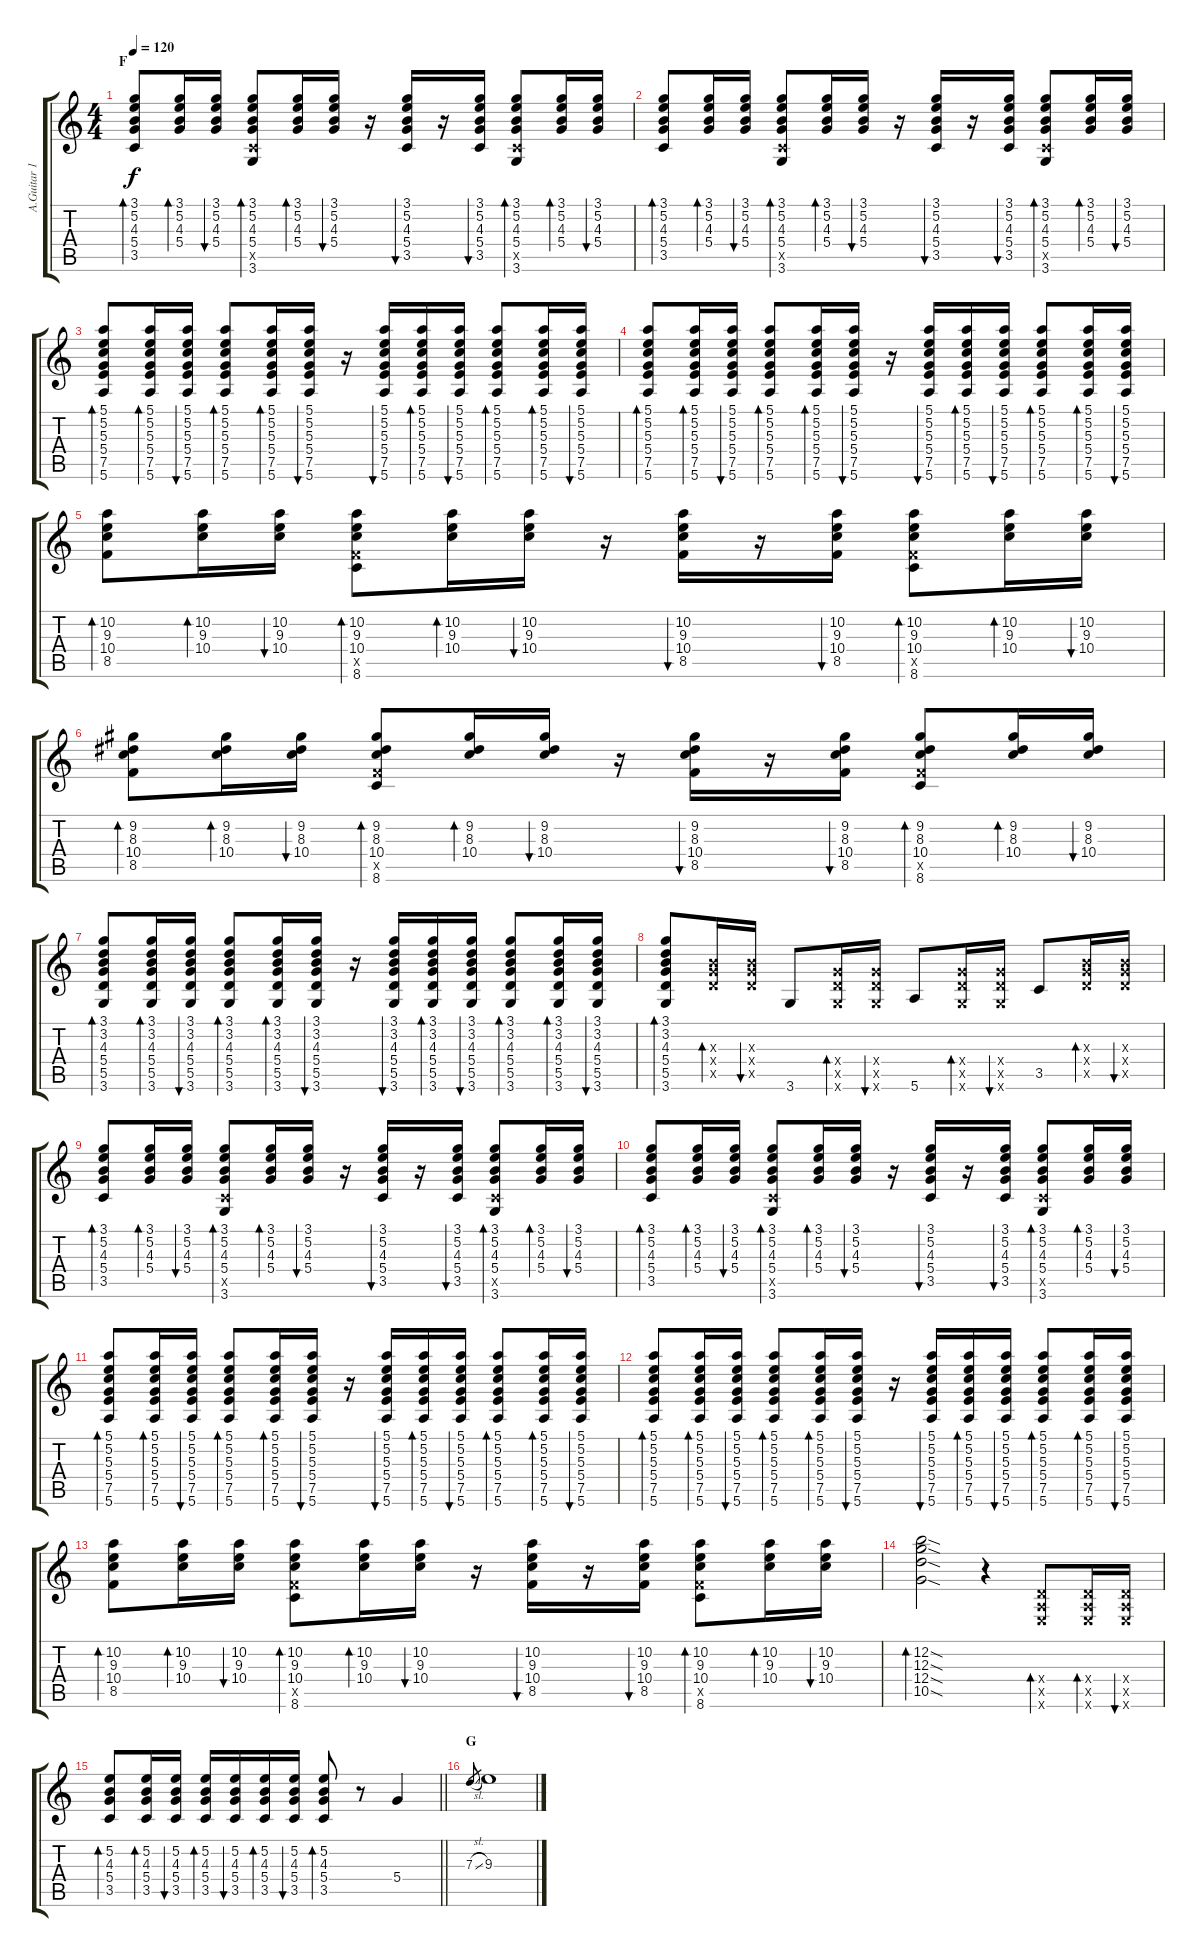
\track ("A.Guitar 1" "A.Guitar 1") {instrument acousticguitarsteel}
\staff {score tabs}
\tuning (E4 B3 G3 D3 A2 E2) {hide}
\ts (4 4)
\section ("" "F")
\tempo 120
\clef g2
\ks c
(3.1 5.2 4.3 5.4 3.5).8{bd 30 dy f} (3.1 5.2 4.3 5.4).16{bd 30} (3.1 5.2 4.3 5.4).16{bu 30} (3.1 5.2 4.3 5.4 3.5{x} 3.6).8{bd 30} (3.1 5.2 4.3 5.4).16{bd 30} (3.1 5.2 4.3 5.4).16{bu 30} r.16 (3.1 5.2 4.3 5.4 3.5).16{bu 30} r.16 (3.1 5.2 4.3 5.4 3.5).16{bu 30} (3.1 5.2 4.3 5.4 3.5{x} 3.6).8{bd 30} (3.1 5.2 4.3 5.4).16{bd 30} (3.1 5.2 4.3 5.4).16{bu 30} |
(3.1 5.2 4.3 5.4 3.5).8{bd 30} (3.1 5.2 4.3 5.4).16{bd 30} (3.1 5.2 4.3 5.4).16{bu 30} (3.1 5.2 4.3 5.4 3.5{x} 3.6).8{bd 30} (3.1 5.2 4.3 5.4).16{bd 30} (3.1 5.2 4.3 5.4).16{bu 30} r.16 (3.1 5.2 4.3 5.4 3.5).16{bu 30} r.16 (3.1 5.2 4.3 5.4 3.5).16{bu 30} (3.1 5.2 4.3 5.4 3.5{x} 3.6).8{bd 30} (3.1 5.2 4.3 5.4).16{bd 30} (3.1 5.2 4.3 5.4).16{bu 30} |
(5.1 5.2 5.3 5.4 7.5 5.6).8{bd 30} (5.1 5.2 5.3 5.4 7.5 5.6).16{bd 30} (5.1 5.2 5.3 5.4 7.5 5.6).16{bu 30} (5.1 5.2 5.3 5.4 7.5 5.6).8{bd 30} (5.1 5.2 5.3 5.4 7.5 5.6).16{bd 30} (5.1 5.2 5.3 5.4 7.5 5.6).16{bu 30} r.16 (5.1 5.2 5.3 5.4 7.5 5.6).16{bu 30} (5.1 5.2 5.3 5.4 7.5 5.6).16{bd 30} (5.1 5.2 5.3 5.4 7.5 5.6).16{bu 30} (5.1 5.2 5.3 5.4 7.5 5.6).8{bd 30} (5.1 5.2 5.3 5.4 7.5 5.6).16{bd 30} (5.1 5.2 5.3 5.4 7.5 5.6).16{bu 30} |
(5.1 5.2 5.3 5.4 7.5 5.6).8{bd 30} (5.1 5.2 5.3 5.4 7.5 5.6).16{bd 30} (5.1 5.2 5.3 5.4 7.5 5.6).16{bu 30} (5.1 5.2 5.3 5.4 7.5 5.6).8{bd 30} (5.1 5.2 5.3 5.4 7.5 5.6).16{bd 30} (5.1 5.2 5.3 5.4 7.5 5.6).16{bu 30} r.16 (5.1 5.2 5.3 5.4 7.5 5.6).16{bu 30} (5.1 5.2 5.3 5.4 7.5 5.6).16{bd 30} (5.1 5.2 5.3 5.4 7.5 5.6).16{bu 30} (5.1 5.2 5.3 5.4 7.5 5.6).8{bd 30} (5.1 5.2 5.3 5.4 7.5 5.6).16{bd 30} (5.1 5.2 5.3 5.4 7.5 5.6).16{bu 30} |
(10.2 9.3 10.4 8.5).8{bd 30} (10.2 9.3 10.4).16{bd 30} (10.2 9.3 10.4).16{bu 30} (10.2 9.3 10.4 8.5{x} 8.6).8{bd 30} (10.2 9.3 10.4).16{bd 30} (10.2 9.3 10.4).16{bu 30} r.16 (10.2 9.3 10.4 8.5).16{bu 30} r.16 (10.2 9.3 10.4 8.5).16{bu 30} (10.2 9.3 10.4 8.5{x} 8.6).8{bd 30} (10.2 9.3 10.4).16{bd 30} (10.2 9.3 10.4).16{bu 30} |
(9.2 8.3 10.4 8.5).8{bd 30} (9.2 8.3 10.4).16{bd 30} (9.2 8.3 10.4).16{bu 30} (9.2 8.3 10.4 8.5{x} 8.6).8{bd 30} (9.2 8.3 10.4).16{bd 30} (9.2 8.3 10.4).16{bu 30} r.16 (9.2 8.3 10.4 8.5).16{bu 30} r.16 (9.2 8.3 10.4 8.5).16{bu 30} (9.2 8.3 10.4 8.5{x} 8.6).8{bd 30} (9.2 8.3 10.4).16{bd 30} (9.2 8.3 10.4).16{bu 30} |
(3.1 3.2 4.3 5.4 5.5 3.6).8{bd 30} (3.1 3.2 4.3 5.4 5.5 3.6).16{bd 30} (3.1 3.2 4.3 5.4 5.5 3.6).16{bu 30} (3.1 3.2 4.3 5.4 5.5 3.6).8{bd 30} (3.1 3.2 4.3 5.4 5.5 3.6).16{bd 30} (3.1 3.2 4.3 5.4 5.5 3.6).16{bu 30} r.16 (3.1 3.2 4.3 5.4 5.5 3.6).16{bu 30} (3.1 3.2 4.3 5.4 5.5 3.6).16{bd 30} (3.1 3.2 4.3 5.4 5.5 3.6).16{bu 30} (3.1 3.2 4.3 5.4 5.5 3.6).8{bd 30} (3.1 3.2 4.3 5.4 5.5 3.6).16{bd 30} (3.1 3.2 4.3 5.4 5.5 3.6).16{bu 30} |
(3.1 3.2 4.3 5.4 5.5 3.6).8{bd 30} (4.3{x} 5.4{x} 5.5{x}).16{bd 30} (4.3{x} 5.4{x} 5.5{x}).16{bu 30} 3.6.8 (5.4{x} 5.5{x} 3.6{x}).16{bd 30} (5.4{x} 5.5{x} 3.6{x}).16{bu 30} 5.6.8 (5.4{x} 5.5{x} 3.6{x}).16{bd 30} (5.4{x} 5.5{x} 3.6{x}).16{bu 30} 3.5.8 (4.3{x} 5.4{x} 5.5{x}).16{bd 30} (4.3{x} 5.4{x} 5.5{x}).16{bu 30} |
(3.1 5.2 4.3 5.4 3.5).8{bd 30} (3.1 5.2 4.3 5.4).16{bd 30} (3.1 5.2 4.3 5.4).16{bu 30} (3.1 5.2 4.3 5.4 3.5{x} 3.6).8{bd 30} (3.1 5.2 4.3 5.4).16{bd 30} (3.1 5.2 4.3 5.4).16{bu 30} r.16 (3.1 5.2 4.3 5.4 3.5).16{bu 30} r.16 (3.1 5.2 4.3 5.4 3.5).16{bu 30} (3.1 5.2 4.3 5.4 3.5{x} 3.6).8{bd 30} (3.1 5.2 4.3 5.4).16{bd 30} (3.1 5.2 4.3 5.4).16{bu 30} |
(3.1 5.2 4.3 5.4 3.5).8{bd 30} (3.1 5.2 4.3 5.4).16{bd 30} (3.1 5.2 4.3 5.4).16{bu 30} (3.1 5.2 4.3 5.4 3.5{x} 3.6).8{bd 30} (3.1 5.2 4.3 5.4).16{bd 30} (3.1 5.2 4.3 5.4).16{bu 30} r.16 (3.1 5.2 4.3 5.4 3.5).16{bu 30} r.16 (3.1 5.2 4.3 5.4 3.5).16{bu 30} (3.1 5.2 4.3 5.4 3.5{x} 3.6).8{bd 30} (3.1 5.2 4.3 5.4).16{bd 30} (3.1 5.2 4.3 5.4).16{bu 30} |
(5.1 5.2 5.3 5.4 7.5 5.6).8{bd 30} (5.1 5.2 5.3 5.4 7.5 5.6).16{bd 30} (5.1 5.2 5.3 5.4 7.5 5.6).16{bu 30} (5.1 5.2 5.3 5.4 7.5 5.6).8{bd 30} (5.1 5.2 5.3 5.4 7.5 5.6).16{bd 30} (5.1 5.2 5.3 5.4 7.5 5.6).16{bu 30} r.16 (5.1 5.2 5.3 5.4 7.5 5.6).16{bu 30} (5.1 5.2 5.3 5.4 7.5 5.6).16{bd 30} (5.1 5.2 5.3 5.4 7.5 5.6).16{bu 30} (5.1 5.2 5.3 5.4 7.5 5.6).8{bd 30} (5.1 5.2 5.3 5.4 7.5 5.6).16{bd 30} (5.1 5.2 5.3 5.4 7.5 5.6).16{bu 30} |
(5.1 5.2 5.3 5.4 7.5 5.6).8{bd 30} (5.1 5.2 5.3 5.4 7.5 5.6).16{bd 30} (5.1 5.2 5.3 5.4 7.5 5.6).16{bu 30} (5.1 5.2 5.3 5.4 7.5 5.6).8{bd 30} (5.1 5.2 5.3 5.4 7.5 5.6).16{bd 30} (5.1 5.2 5.3 5.4 7.5 5.6).16{bu 30} r.16 (5.1 5.2 5.3 5.4 7.5 5.6).16{bu 30} (5.1 5.2 5.3 5.4 7.5 5.6).16{bd 30} (5.1 5.2 5.3 5.4 7.5 5.6).16{bu 30} (5.1 5.2 5.3 5.4 7.5 5.6).8{bd 30} (5.1 5.2 5.3 5.4 7.5 5.6).16{bd 30} (5.1 5.2 5.3 5.4 7.5 5.6).16{bu 30} |
(10.2 9.3 10.4 8.5).8{bd 30} (10.2 9.3 10.4).16{bd 30} (10.2 9.3 10.4).16{bu 30} (10.2 9.3 10.4 8.5{x} 8.6).8{bd 30} (10.2 9.3 10.4).16{bd 30} (10.2 9.3 10.4).16{bu 30} r.16 (10.2 9.3 10.4 8.5).16{bu 30} r.16 (10.2 9.3 10.4 8.5).16{bu 30} (10.2 9.3 10.4 8.5{x} 8.6).8{bd 30} (10.2 9.3 10.4).16{bd 30} (10.2 9.3 10.4).16{bu 30} |
(12.2{sod} 12.3{sod} 12.4{sod} 10.5{sod}).2{bd 30} r.4 (0.4{x} 0.5{x} 0.6{x}).8{bd 30} (0.4{x} 0.5{x} 0.6{x}).16{bd 30} (0.4{x} 0.5{x} 0.6{x}).16{bu 30} |
\barLineRight lightlight
(5.2 4.3 5.4 3.5).8{bd 30} (5.2 4.3 5.4 3.5).16{bd 30} (5.2 4.3 5.4 3.5).16{bu 30} (5.2 4.3 5.4 3.5).16{bd 30} (5.2 4.3 5.4 3.5).16{bu 30} (5.2 4.3 5.4 3.5).16{bd 30} (5.2 4.3 5.4 3.5).16{bu 30} (5.2 4.3 5.4 3.5).8{bd 30} r.8 5.4.4 |
\section ("" "G")
7.3{sl}.8{gr} 9.3.1
